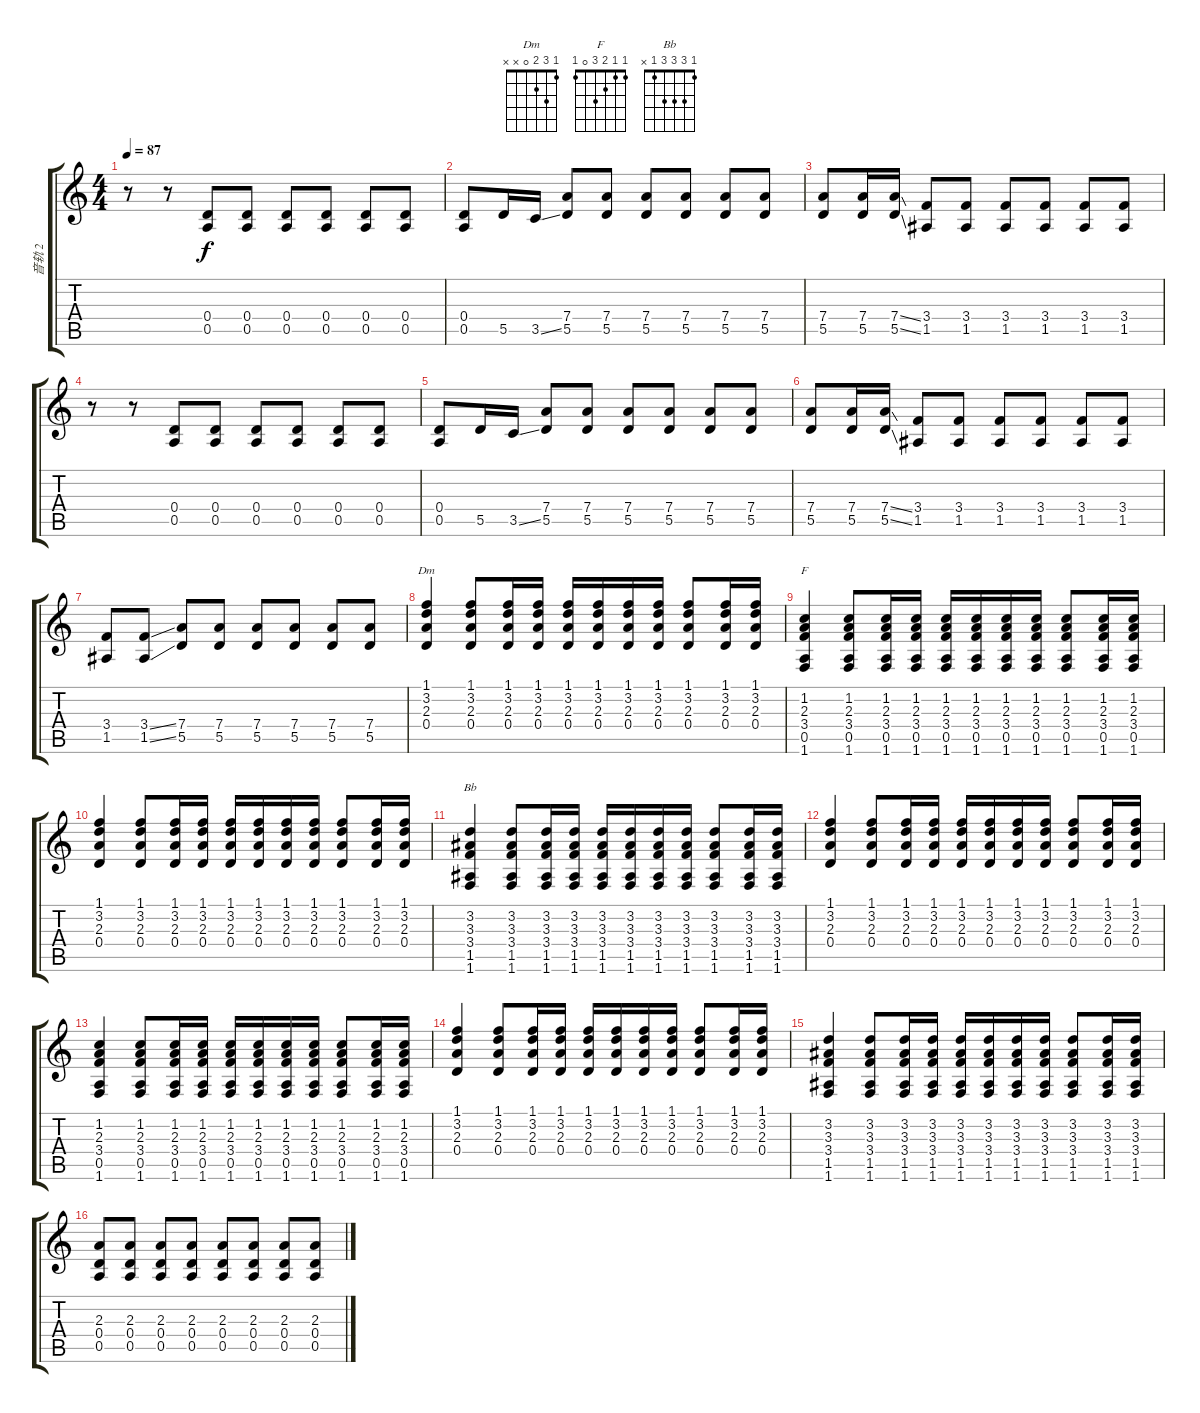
\track ("音轨 2" "音轨 2") {instrument acousticguitarsteel}
\staff {score tabs}
\tuning (E4 B3 G3 D3 A2 E2) {hide}
\chord ("Dm" 1 3 2 0 x x)
\chord ("F" 1 1 2 3 0 1)
\chord ("Bb" 1 3 3 3 1 x)
\ts (4 4)
\tempo 87
\clef g2
\ks c
r.8{dy f instrument acousticguitarsteel} r.8 (0.4 0.5).8 (0.4 0.5).8 (0.4 0.5).8 (0.4 0.5).8 (0.4 0.5).8 (0.4 0.5).8 |
(0.4 0.5).8 5.5.16 3.5{ss}.16 (7.4 5.5).8 (7.4 5.5).8 (7.4 5.5).8 (7.4 5.5).8 (7.4 5.5).8 (7.4 5.5).8 |
(7.4 5.5).8 (7.4 5.5).16 (7.4{ss} 5.5{ss}).16 (3.4 1.5).8 (3.4 1.5).8 (3.4 1.5).8 (3.4 1.5).8 (3.4 1.5).8 (3.4 1.5).8 |
r.8 r.8 (0.4 0.5).8 (0.4 0.5).8 (0.4 0.5).8 (0.4 0.5).8 (0.4 0.5).8 (0.4 0.5).8 |
(0.4 0.5).8 5.5.16 3.5{ss}.16 (7.4 5.5).8 (7.4 5.5).8 (7.4 5.5).8 (7.4 5.5).8 (7.4 5.5).8 (7.4 5.5).8 |
(7.4 5.5).8 (7.4 5.5).16 (7.4{ss} 5.5{ss}).16 (3.4 1.5).8 (3.4 1.5).8 (3.4 1.5).8 (3.4 1.5).8 (3.4 1.5).8 (3.4 1.5).8 |
(3.4 1.5).8 (3.4{ss} 1.5{ss}).8 (7.4 5.5).8 (7.4 5.5).8 (7.4 5.5).8 (7.4 5.5).8 (7.4 5.5).8 (7.4 5.5).8 |
(1.1 3.2 2.3 0.4).4{ch "Dm"} (1.1 3.2 2.3 0.4).8 (1.1 3.2 2.3 0.4).16 (1.1 3.2 2.3 0.4).16 (1.1 3.2 2.3 0.4).16 (1.1 3.2 2.3 0.4).16 (1.1 3.2 2.3 0.4).16 (1.1 3.2 2.3 0.4).16 (1.1 3.2 2.3 0.4).8 (1.1 3.2 2.3 0.4).16 (1.1 3.2 2.3 0.4).16 |
(1.2 2.3 3.4 0.5 1.6).4{ch "F"} (1.2 2.3 3.4 0.5 1.6).8 (1.2 2.3 3.4 0.5 1.6).16 (1.2 2.3 3.4 0.5 1.6).16 (1.2 2.3 3.4 0.5 1.6).16 (1.2 2.3 3.4 0.5 1.6).16 (1.2 2.3 3.4 0.5 1.6).16 (1.2 2.3 3.4 0.5 1.6).16 (1.2 2.3 3.4 0.5 1.6).8 (1.2 2.3 3.4 0.5 1.6).16 (1.2 2.3 3.4 0.5 1.6).16 |
(1.1 3.2 2.3 0.4).4 (1.1 3.2 2.3 0.4).8 (1.1 3.2 2.3 0.4).16 (1.1 3.2 2.3 0.4).16 (1.1 3.2 2.3 0.4).16 (1.1 3.2 2.3 0.4).16 (1.1 3.2 2.3 0.4).16 (1.1 3.2 2.3 0.4).16 (1.1 3.2 2.3 0.4).8 (1.1 3.2 2.3 0.4).16 (1.1 3.2 2.3 0.4).16 |
(3.2 3.3 3.4 1.5 1.6).4{ch "Bb"} (3.2 3.3 3.4 1.5 1.6).8 (3.2 3.3 3.4 1.5 1.6).16 (3.2 3.3 3.4 1.5 1.6).16 (3.2 3.3 3.4 1.5 1.6).16 (3.2 3.3 3.4 1.5 1.6).16 (3.2 3.3 3.4 1.5 1.6).16 (3.2 3.3 3.4 1.5 1.6).16 (3.2 3.3 3.4 1.5 1.6).8 (3.2 3.3 3.4 1.5 1.6).16 (3.2 3.3 3.4 1.5 1.6).16 |
(1.1 3.2 2.3 0.4).4 (1.1 3.2 2.3 0.4).8 (1.1 3.2 2.3 0.4).16 (1.1 3.2 2.3 0.4).16 (1.1 3.2 2.3 0.4).16 (1.1 3.2 2.3 0.4).16 (1.1 3.2 2.3 0.4).16 (1.1 3.2 2.3 0.4).16 (1.1 3.2 2.3 0.4).8 (1.1 3.2 2.3 0.4).16 (1.1 3.2 2.3 0.4).16 |
(1.2 2.3 3.4 0.5 1.6).4 (1.2 2.3 3.4 0.5 1.6).8 (1.2 2.3 3.4 0.5 1.6).16 (1.2 2.3 3.4 0.5 1.6).16 (1.2 2.3 3.4 0.5 1.6).16 (1.2 2.3 3.4 0.5 1.6).16 (1.2 2.3 3.4 0.5 1.6).16 (1.2 2.3 3.4 0.5 1.6).16 (1.2 2.3 3.4 0.5 1.6).8 (1.2 2.3 3.4 0.5 1.6).16 (1.2 2.3 3.4 0.5 1.6).16 |
(1.1 3.2 2.3 0.4).4 (1.1 3.2 2.3 0.4).8 (1.1 3.2 2.3 0.4).16 (1.1 3.2 2.3 0.4).16 (1.1 3.2 2.3 0.4).16 (1.1 3.2 2.3 0.4).16 (1.1 3.2 2.3 0.4).16 (1.1 3.2 2.3 0.4).16 (1.1 3.2 2.3 0.4).8 (1.1 3.2 2.3 0.4).16 (1.1 3.2 2.3 0.4).16 |
(3.2 3.3 3.4 1.5 1.6).4 (3.2 3.3 3.4 1.5 1.6).8 (3.2 3.3 3.4 1.5 1.6).16 (3.2 3.3 3.4 1.5 1.6).16 (3.2 3.3 3.4 1.5 1.6).16 (3.2 3.3 3.4 1.5 1.6).16 (3.2 3.3 3.4 1.5 1.6).16 (3.2 3.3 3.4 1.5 1.6).16 (3.2 3.3 3.4 1.5 1.6).8 (3.2 3.3 3.4 1.5 1.6).16 (3.2 3.3 3.4 1.5 1.6).16 |
(2.3 0.4 0.5).8 (2.3 0.4 0.5).8 (2.3 0.4 0.5).8 (2.3 0.4 0.5).8 (2.3 0.4 0.5).8 (2.3 0.4 0.5).8 (2.3 0.4 0.5).8 (2.3 0.4 0.5).8
